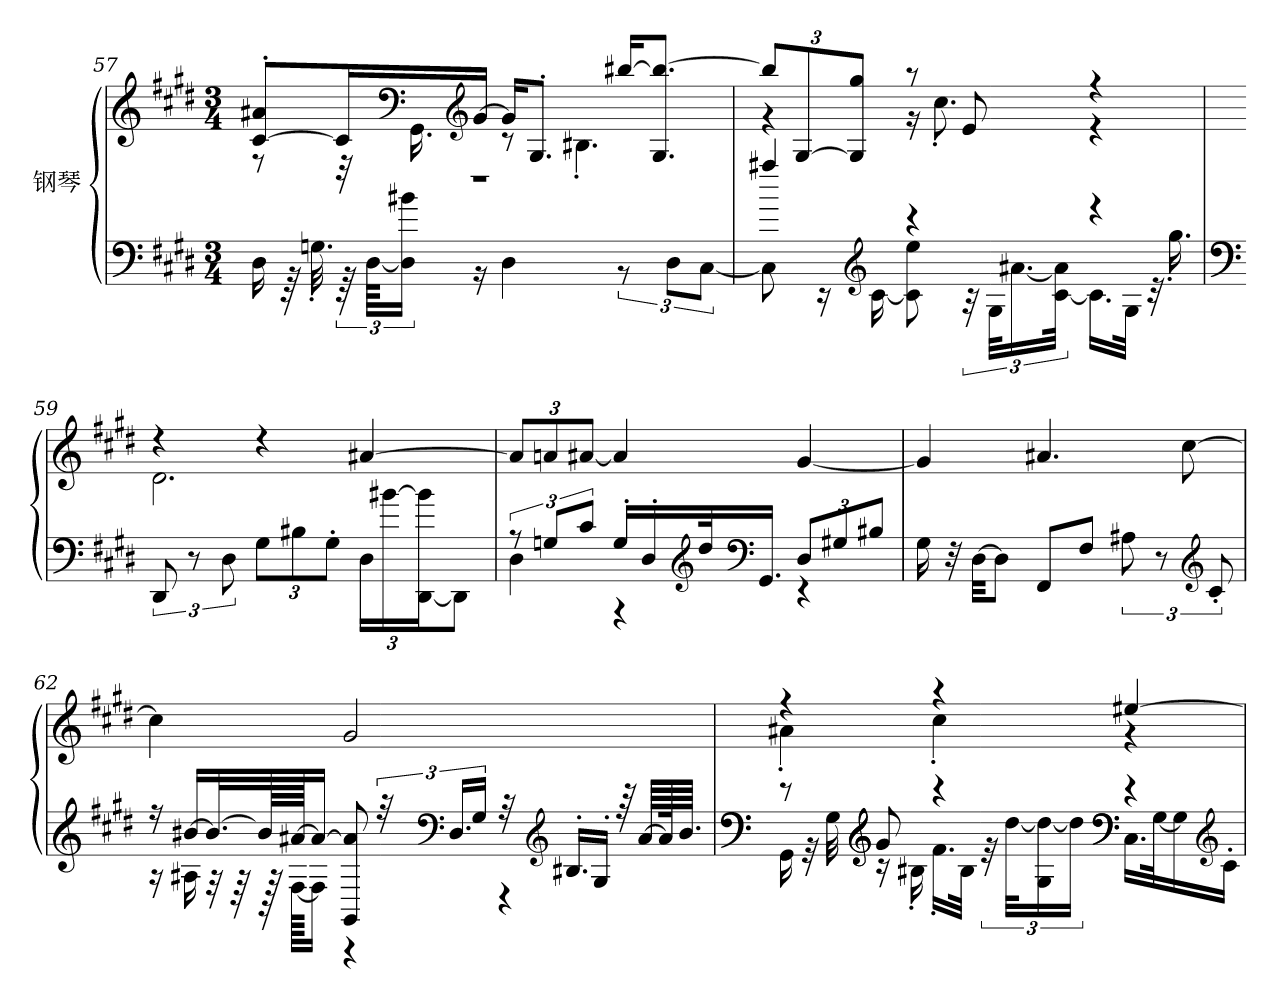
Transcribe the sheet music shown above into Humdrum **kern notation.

**kern	**kern
*part1	*part1
*staff2	*staff1
*I"钢琴	*
!!LO:LB:g=z
*clefF4	*clefG2
*k[f#c#g#d#]	*k[f#c#g#d#]
*M3/4	*M3/4
=57	=57
*^	*^
2.r	16D#\	[8c#/' 8a#X/'L	8r
.	64r	.	.
.	32.Gn'\	.	.
.	96r	16c#/L]	32r
.	[96D#\KKLL	.	.
.	24D#\] 24b#X\JJ	.	.
*	*	*clefF4	*
.	.	.	16.GG#\
*	*	*clefG2	*
.	16r	[16g#/JJ	.
.	4D#\	16g#/KL]	8r
.	.	8.G#'/J	.
.	.	.	4.B#X'\
.	12r	[16bb#X/KL	.
.	.	8.G#/ 8.bb#/_J	.
.	12D#\L	.	.
.	[12C#\J	.	.
!!LO:LB:g=z	!!
=58	=58	=58	=58
*	*	*Xbrackettup	*
4aa#X/	8C#\]	12bb#/L]	4r
.	.	[12G#/	.
.	16r	.	.
.	.	12G#/] 12gg#/J	.
*clefG2	*	*	*
.	[16c#\	.	.
4r	8c#\] 8ee\	8r	16r
.	.	.	8.cc#'\
.	48r	8e/	.
.	48G#\KLL	.	.
.	[24.a#X\	.	.
.	[48c#\ 48a#\]JJk	.	.
4r	16.c#\LL]	4r	4r
.	32G#\JJk	.	.
.	32r	.	.
.	16.gg#'\	.	.
*v	*v	*	*
=59	=59	=59
*clefF4	*	*
12DD#/	4r	2.d#\
12r	.	.
12D#\	.	.
*Xbrackettup	*	*
12G#\L	4r	.
12B#X\	.	.
12G#'\J	.	.
24D#\LL	[4a#X/	.
[24b#X\	.	.
[24DD#\ 24b#\]J	.	.
8DD#\J]	.	.
*	*v	*v
!!LO:LB:g=z
=60	=60
*brackettup	*
*^	*
12r	4D#\	12a#/L]
12Gn/L	.	12an/
12c#/J	.	[12a#X/J
16G'/LL	4r	4a#/]
16D#'/	.	.
*clefG2	*	*
32dd#/K	.	.
*clefF4	*	*
16.GG#/JJ	.	.
*Xbrackettup	*	*
12D#/L	4r	[4g#/
12G#X/	.	.
12B#X/J	.	.
*v	*v	*
=61	=61
16G#\	4g#/]
32r	.
[32D#\KKL	.
8D#\J]	.
8FF#/L	4.a#X/
8F#/J	.
*brackettup	*
12A#X\	.
12r	.
.	[8cc#\
*clefG2	*
12c#'/	.
!!LO:LB:g=z
=62	=62
*^	*
16r	16r	4cc#\]
[16b#X/LL	16A#X\	.
32.b#/L_	32r	.
.	64r	.
128b#/LL]	128r	.
[128a#X/JJJ	[128F#\KKKLL	.
16a#/JJ_	16F#\JJ]	.
8GG#/ 8a#/]	4r	2g#/
48r	.	.
*clefF4	*	*
24.D#/LL	.	.
24G#/JJ	.	.
32r	4r	.
*clefG2	*	*
16.B#X'/LL	.	.
16G#'/JJ	.	.
64r	.	.
[64a#/LLLL	.	.
128a#/K]	.	.
64.b#/JJJJ	.	.
!!LO:PB:g=z
=63	=63	=63
*clefF4	*	*
*	*	*^
8r	16GG#\	4r	4a#X'\
.	32r	.	.
.	32G#\	.	.
*clefG2	*	*	*
8g#/	16r	.	.
.	16B#X'\	.	.
4r	16.f#'\LL	4r	4cc#'\
.	32B#\JJk	.	.
.	48r	.	.
.	[48dd#\KLL	.	.
.	24G#\ 24dd#\_	.	.
.	24dd#\JJ]	.	.
*clefF4	*	*	*
4r	16.C#\LL	[4ee#X/	4r
.	[32G#\K	.	.
.	16G#\]	.	.
*clefG2	*	*	*
.	16c#'\JJ	.	.
*v	*v	*	*
*	*v	*v
=	=
*-	*-
